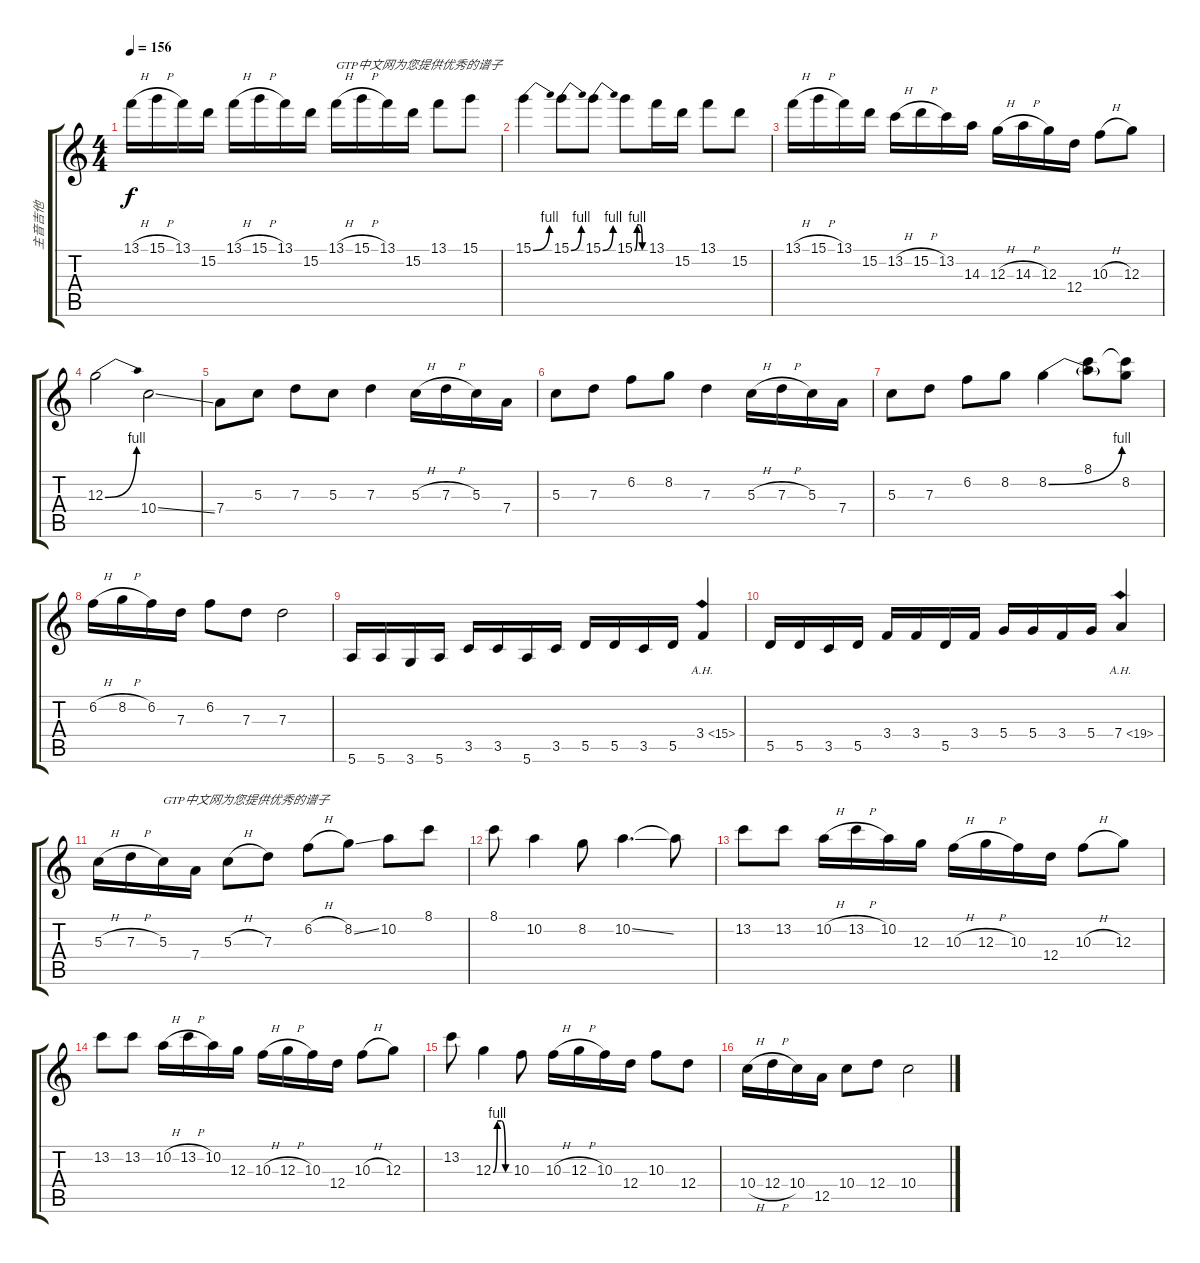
\track ("主音吉他" "主音吉他") {instrument overdrivenguitar}
\staff {score tabs}
\tuning (E4 B3 G3 D3 A2 E2) {hide}
\ts (4 4)
\tempo 156
\clef g2
\ks c
13.1{h}.16{dy f} 15.1{h}.16 13.1.16 15.2.16 13.1{h}.16 15.1{h}.16 13.1.16 15.2.16 13.1{h}.16{txt "GTP中文网为您提供优秀的谱子"} 15.1{h}.16 13.1.16 15.2.16 13.1.8 15.1.8 |
15.1{be (bend 0 0 60 4)}.4 15.1{be (bend 0 0 60 4)}.8 15.1{be (bend 0 0 60 4)}.8 15.1{be (custom 0 0 15 4 30 4 45 0 60 0)}.8 13.1.16 15.2.16 13.1.8 15.2.8 |
13.1{h}.16 15.1{h}.16 13.1.16 15.2.16 13.2{h}.16 15.2{h}.16 13.2.16 14.3.16 12.3{h}.16 14.3{h}.16 12.3.16 12.4.16 10.3{h}.8 12.3.8 |
12.3{be (bend 0 0 60 4)}.2 10.4{ss}.2 |
7.4.8 5.3.8 7.3.8 5.3.8 7.3.4 5.3{h}.16 7.3{h}.16 5.3.16 7.4.16 |
5.3.8 7.3.8 6.2.8 8.2.8 7.3.4 5.3{h}.16 7.3{h}.16 5.3.16 7.4.16 |
5.3.8 7.3.8 6.2.8 8.2.8 8.2{be (bend 0 0 60 4)}.4 (8.1 8.2{t}).8 (8.1{t} 8.2).8 |
6.2{h}.16 8.2{h}.16 6.2.16 7.3.16 6.2.8 7.3.8 7.3.2 |
5.6.16 5.6.16 3.6.16 5.6.16 3.5.16 3.5.16 5.6.16 3.5.16 5.5.16 5.5.16 3.5.16 5.5.16 3.4{ah 12}.4 |
5.5.16 5.5.16 3.5.16 5.5.16 3.4.16 3.4.16 5.5.16 3.4.16 5.4.16 5.4.16 3.4.16 5.4.16 7.4{ah 12}.4 |
5.3{h}.16 7.3{h}.16 5.3.16{txt "GTP中文网为您提供优秀的谱子"} 7.4.16 5.3{h}.8 7.3.8 6.2{h}.8 8.2{ss}.8 10.2.8 8.1.8 |
8.1.8 10.2.4 8.2.8 10.2{ss}.4{d} 10.2{t}.8 |
13.2.8 13.2.8 10.2{h}.16 13.2{h}.16 10.2.16 12.3.16 10.3{h}.16 12.3{h}.16 10.3.16 12.4.16 10.3{h}.8 12.3.8 |
13.2.8 13.2.8 10.2{h}.16 13.2{h}.16 10.2.16 12.3.16 10.3{h}.16 12.3{h}.16 10.3.16 12.4.16 10.3{h}.8 12.3.8 |
13.2.8 12.3{be (custom 0 0 15 4 30 4 45 0 60 0)}.4 10.3.8 10.3{h}.16 12.3{h}.16 10.3.16 12.4.16 10.3.8 12.4.8 |
10.4{h}.16 12.4{h}.16 10.4.16 12.5.16 10.4.8 12.4.8 10.4.2
